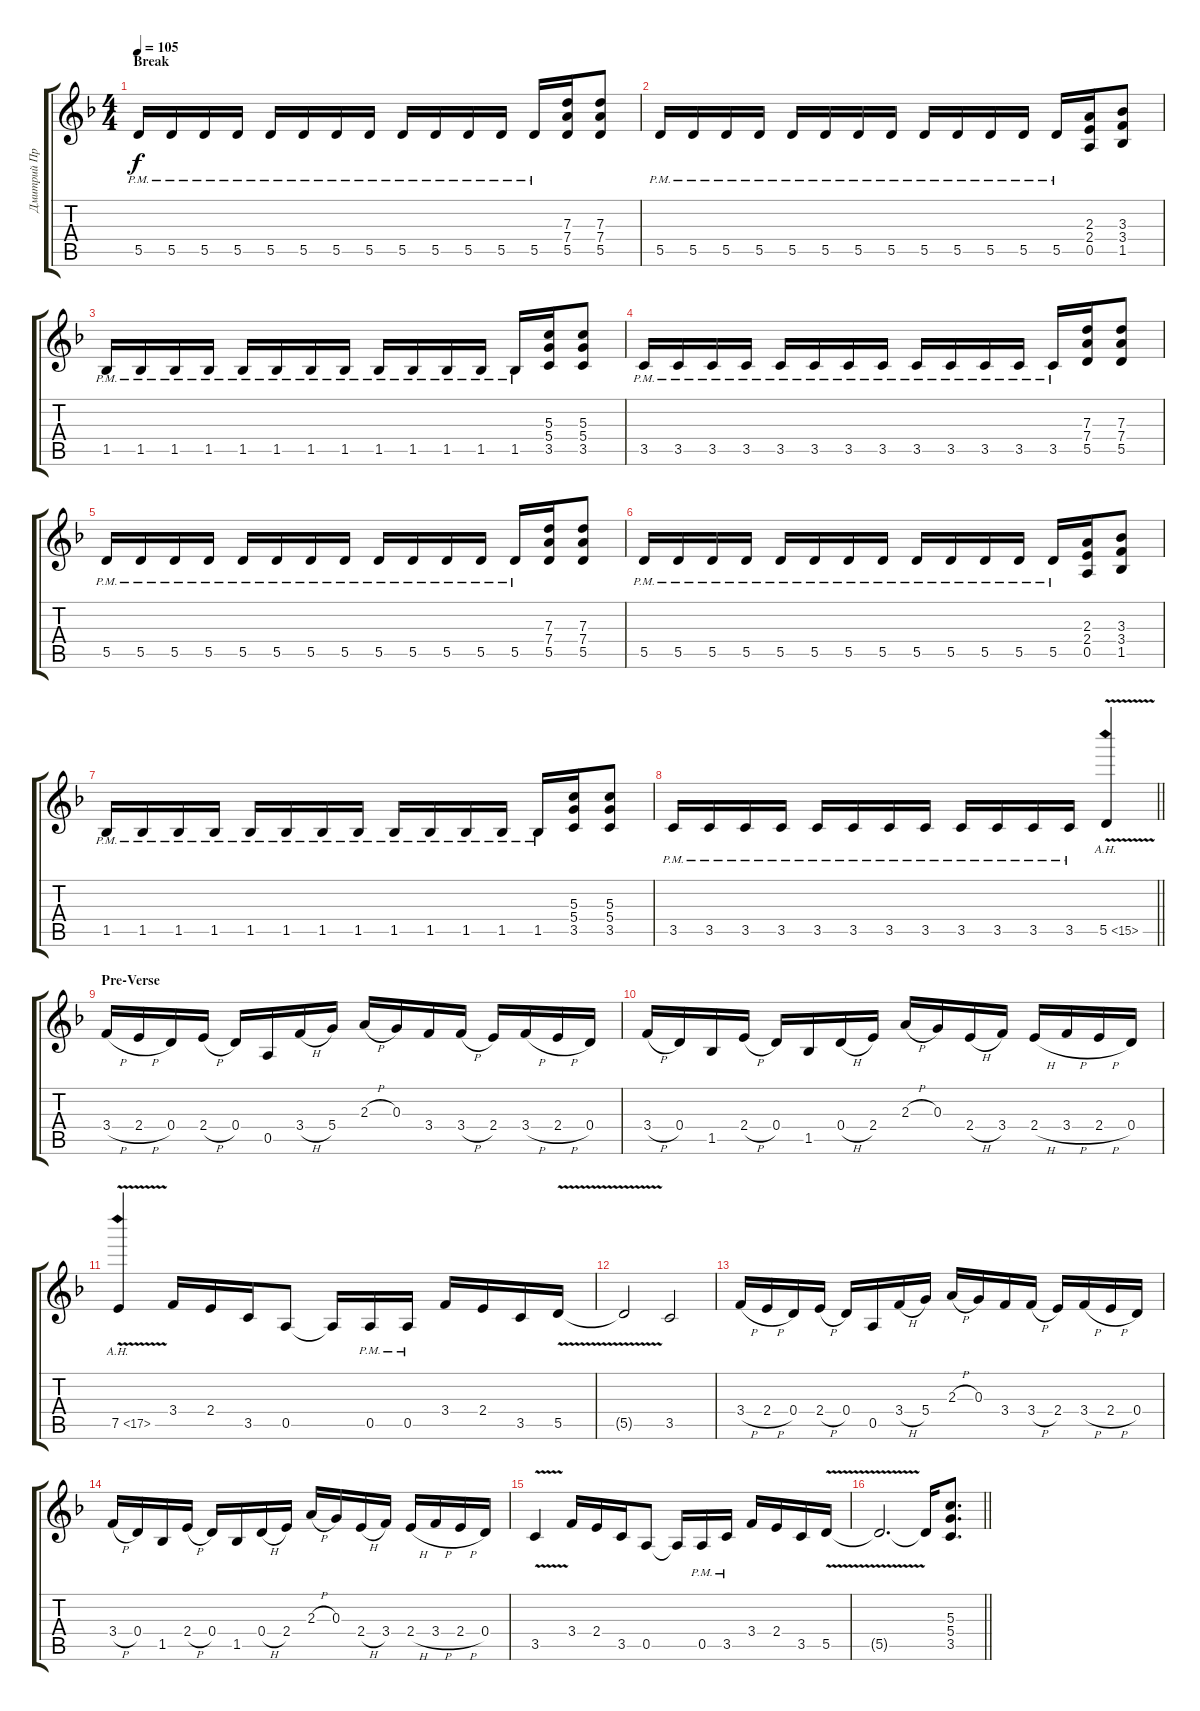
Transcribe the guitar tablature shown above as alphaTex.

\track ("Дмитрий Процко" "Дмитрий Пр") {instrument distortionguitar}
\staff {score tabs}
\tuning (E4 B3 G3 D3 A2 E2) {hide}
\ts (4 4)
\section ("" "Break")
\tempo 105
\clef g2
\ks f
5.5{pm}.16{dy f} 5.5{pm}.16 5.5{pm}.16 5.5{pm}.16 5.5{pm}.16 5.5{pm}.16 5.5{pm}.16 5.5{pm}.16 5.5{pm}.16 5.5{pm}.16 5.5{pm}.16 5.5{pm}.16 5.5{pm}.16 (7.3 7.4 5.5).16 (7.3 7.4 5.5).8 |
5.5{pm}.16 5.5{pm}.16 5.5{pm}.16 5.5{pm}.16 5.5{pm}.16 5.5{pm}.16 5.5{pm}.16 5.5{pm}.16 5.5{pm}.16 5.5{pm}.16 5.5{pm}.16 5.5{pm}.16 5.5{pm}.16 (2.3 2.4 0.5).16 (3.3 3.4 1.5).8 |
1.5{pm}.16 1.5{pm}.16 1.5{pm}.16 1.5{pm}.16 1.5{pm}.16 1.5{pm}.16 1.5{pm}.16 1.5{pm}.16 1.5{pm}.16 1.5{pm}.16 1.5{pm}.16 1.5{pm}.16 1.5{pm}.16 (5.3 5.4 3.5).16 (5.3 5.4 3.5).8 |
3.5{pm}.16 3.5{pm}.16 3.5{pm}.16 3.5{pm}.16 3.5{pm}.16 3.5{pm}.16 3.5{pm}.16 3.5{pm}.16 3.5{pm}.16 3.5{pm}.16 3.5{pm}.16 3.5{pm}.16 3.5{pm}.16 (7.3 7.4 5.5).16 (7.3 7.4 5.5).8 |
5.5{pm}.16 5.5{pm}.16 5.5{pm}.16 5.5{pm}.16 5.5{pm}.16 5.5{pm}.16 5.5{pm}.16 5.5{pm}.16 5.5{pm}.16 5.5{pm}.16 5.5{pm}.16 5.5{pm}.16 5.5{pm}.16 (7.3 7.4 5.5).16 (7.3 7.4 5.5).8 |
5.5{pm}.16 5.5{pm}.16 5.5{pm}.16 5.5{pm}.16 5.5{pm}.16 5.5{pm}.16 5.5{pm}.16 5.5{pm}.16 5.5{pm}.16 5.5{pm}.16 5.5{pm}.16 5.5{pm}.16 5.5{pm}.16 (2.3 2.4 0.5).16 (3.3 3.4 1.5).8 |
1.5{pm}.16 1.5{pm}.16 1.5{pm}.16 1.5{pm}.16 1.5{pm}.16 1.5{pm}.16 1.5{pm}.16 1.5{pm}.16 1.5{pm}.16 1.5{pm}.16 1.5{pm}.16 1.5{pm}.16 1.5{pm}.16 (5.3 5.4 3.5).16 (5.3 5.4 3.5).8 |
\barLineRight lightlight
3.5{pm}.16 3.5{pm}.16 3.5{pm}.16 3.5{pm}.16 3.5{pm}.16 3.5{pm}.16 3.5{pm}.16 3.5{pm}.16 3.5{pm}.16 3.5{pm}.16 3.5{pm}.16 3.5{pm}.16 5.5{ah 10 v}.4 |
\section ("" "Pre-Verse")
3.4{h}.16 2.4{h}.16 0.4.16 2.4{h}.16 0.4.16 0.5.16 3.4{h}.16 5.4.16 2.3{h}.16 0.3.16 3.4.16 3.4{h}.16 2.4.16 3.4{h}.16 2.4{h}.16 0.4.16 |
3.4{h}.16 0.4.16 1.5.16 2.4{h}.16 0.4.16 1.5.16 0.4{h}.16 2.4.16 2.3{h}.16 0.3.16 2.4{h}.16 3.4.16 2.4{h}.16 3.4{h}.16 2.4{h}.16 0.4.16 |
7.5{ah 10 v}.4 3.4.16 2.4.16 3.5.16 0.5.8 0.5{t}.16 0.5{pm}.16 0.5{pm}.16 3.4.16 2.4.16 3.5.16 5.5{v}.16 |
5.5{t}.2 3.5.2 |
3.4{h}.16 2.4{h}.16 0.4.16 2.4{h}.16 0.4.16 0.5.16 3.4{h}.16 5.4.16 2.3{h}.16 0.3.16 3.4.16 3.4{h}.16 2.4.16 3.4{h}.16 2.4{h}.16 0.4.16 |
3.4{h}.16 0.4.16 1.5.16 2.4{h}.16 0.4.16 1.5.16 0.4{h}.16 2.4.16 2.3{h}.16 0.3.16 2.4{h}.16 3.4.16 2.4{h}.16 3.4{h}.16 2.4{h}.16 0.4.16 |
3.5{v}.4 3.4.16 2.4.16 3.5.16 0.5.8 0.5{t}.16 0.5{pm}.16 3.5{pm}.16 3.4.16 2.4.16 3.5.16 5.5{v}.16 |
\barLineRight lightlight
5.5{t}.2{d} 5.5{t}.16 (5.3 5.4 3.5).8{d}
